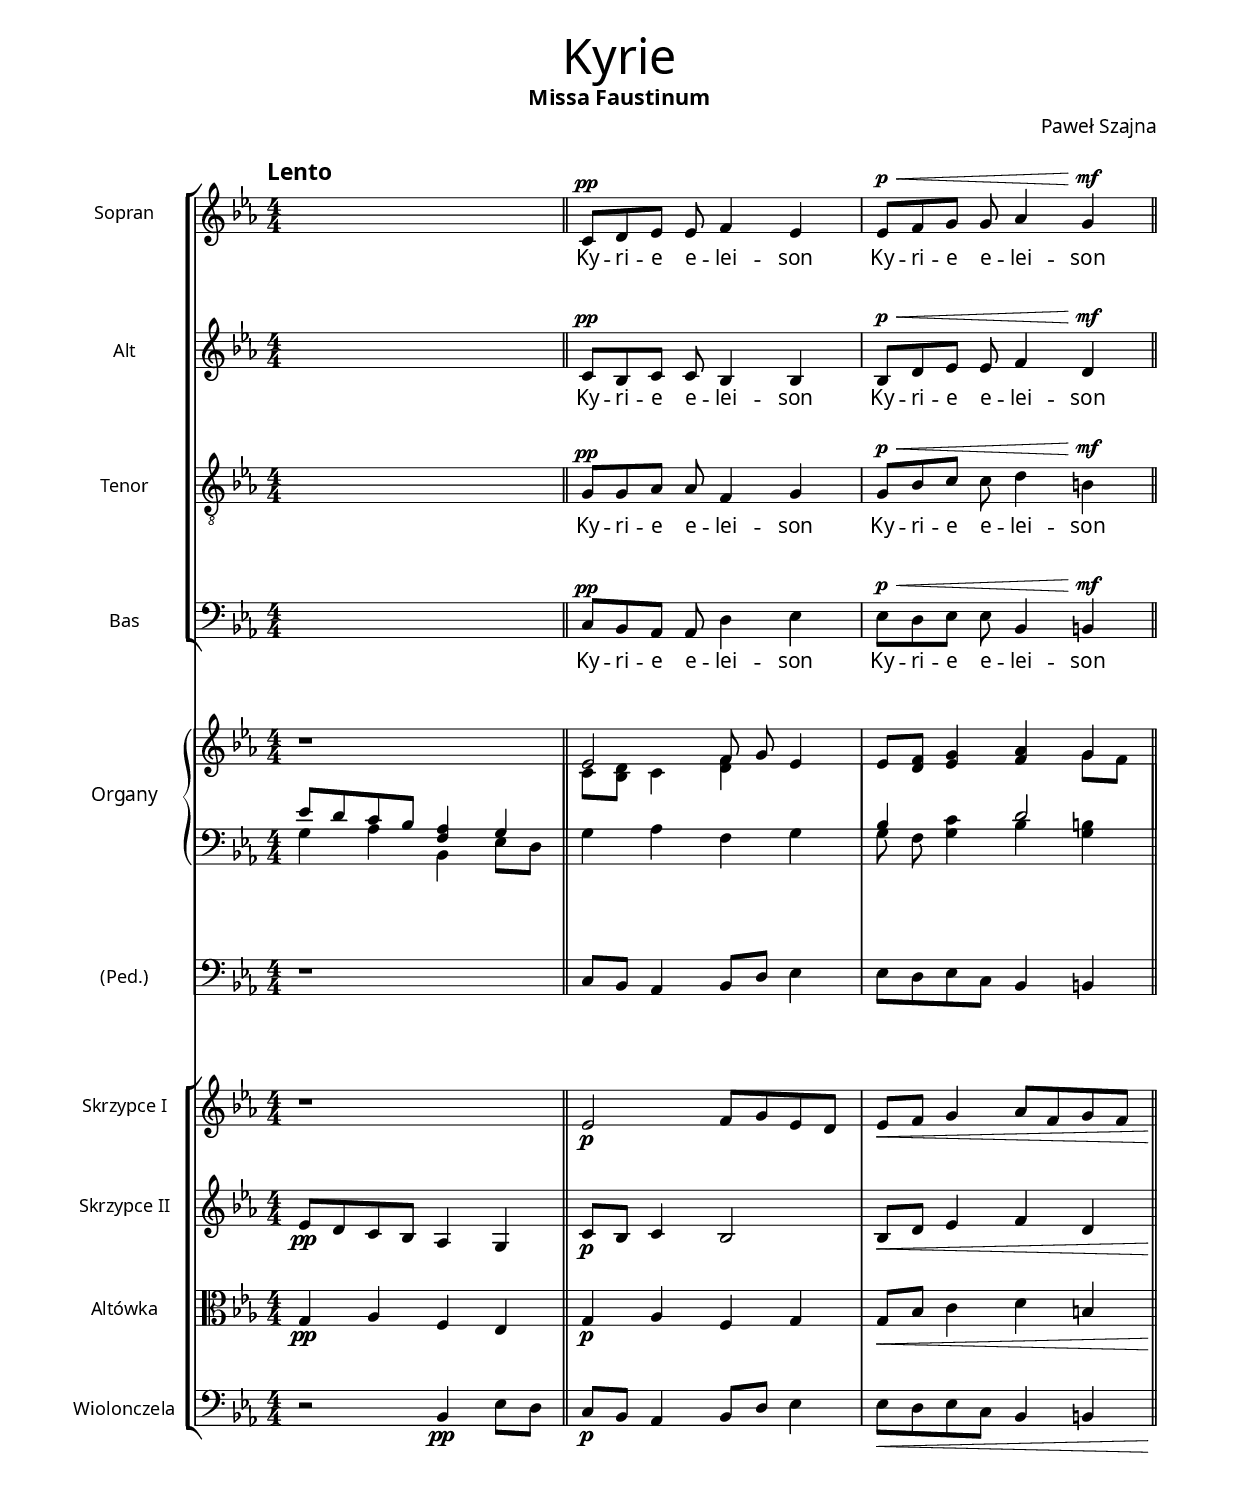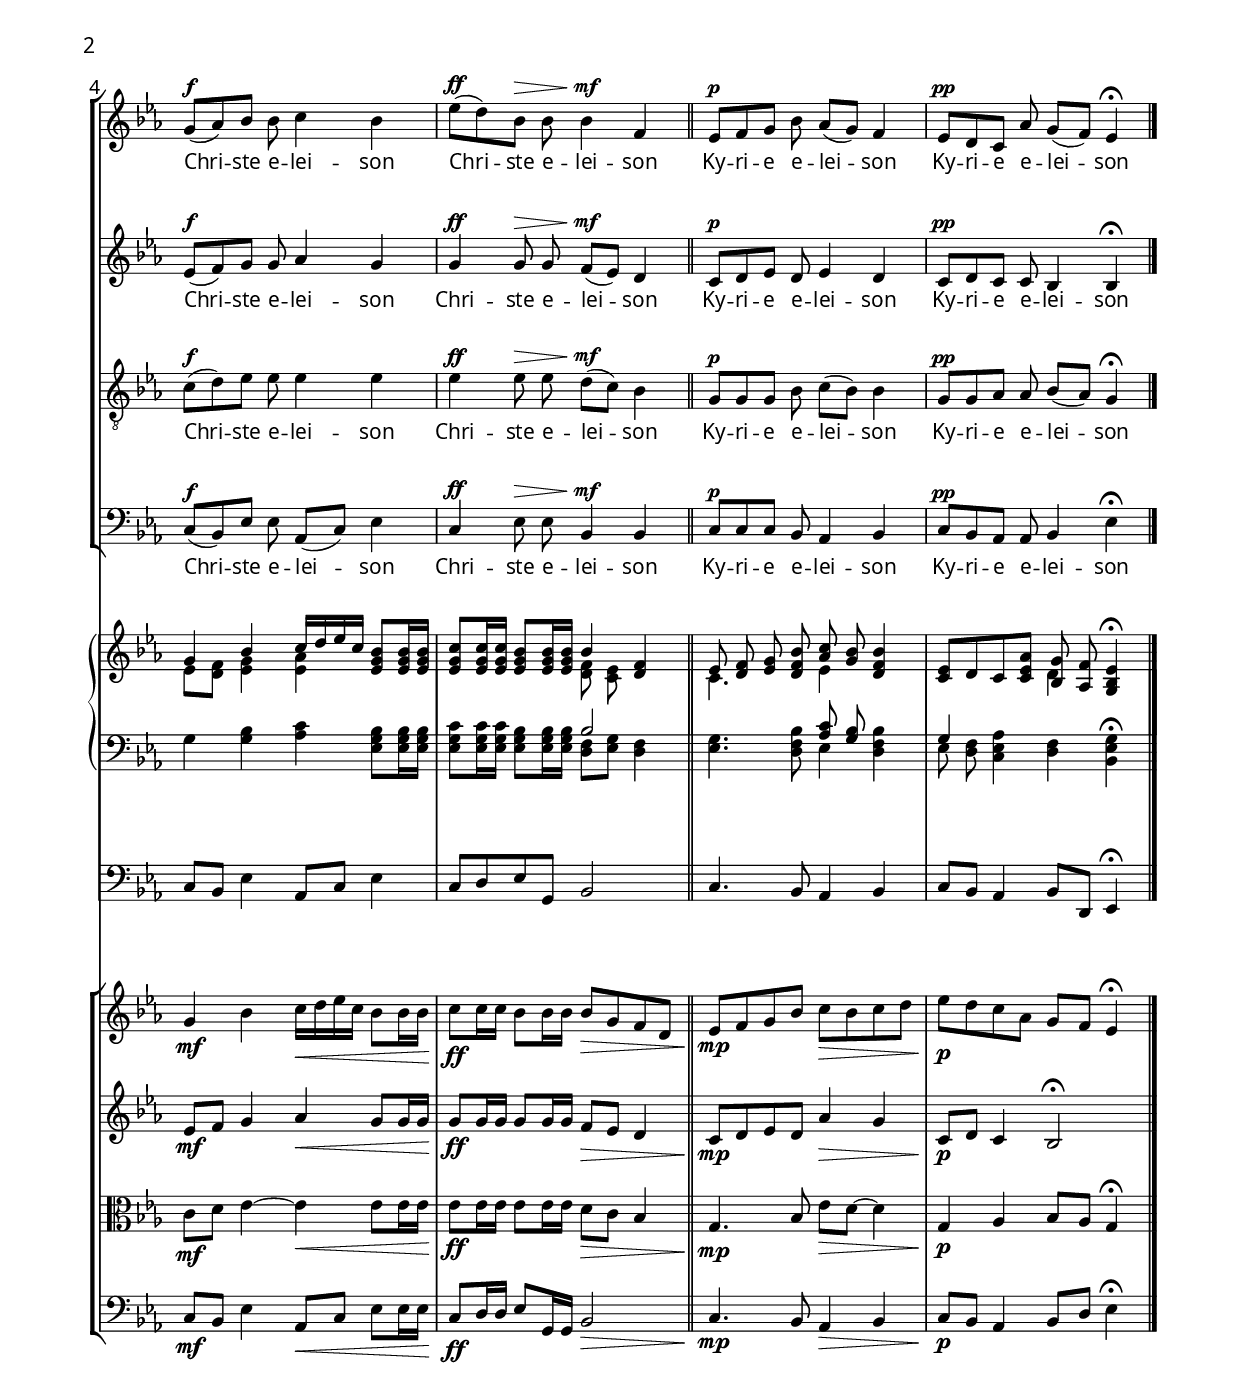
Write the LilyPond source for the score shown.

\version "2.18.2"

sopNotes = \relative c' {

	c8\pp[ d es] es f4 es     % Kyrie eleison
  es8\p\<[ f g] g as4 g\mf  % Kyrie eleison

  \bar "||"

  g8\f[( as) bes] bes c4 bes       % Christe eleison
  es8\ff[( d) bes\>] bes bes4\mf f % Christe eleison

  \bar "||"

  es8\p[ f g] bes as[( g)] f4          % Kyrie eleison
  es8\pp[ d c] as' g[( f)] es4\fermata % Kyrie eleison

  \bar "|."

}

altNotes = \relative c' {
	
  c8\pp[ bes c] c bes4 bes
  bes8\p\<[ d es] es f4 d\mf

  es8\f[( f) g] g as4 g 
  g4\ff \autoBeamOff g8\> g \autoBeamOn f\mf[( es)] d4

  c8\p[ d es] d es4 d
  c8\pp[ d c] c bes4 bes\fermata

}

tenNotes = \relative c' {

  g8\pp[ g as] as f4 g
  g8\p\<[ bes c] c d4 b\mf

  c8\f[( d) es] es es4 es
  es4\ff \autoBeamOff es8\> es \autoBeamOn d\mf[( c)] bes4

  g8\p[ g g] bes c[( bes)] bes4
  g8\pp[ g as] as bes[ (as)] g4\fermata

}

basNotes = \relative c {

  c8\pp[ bes as] as d4 es
  es8\p\<[ d es] es bes4 b\mf

  c8\f[( bes) es] es as,[( c)] es4
  c4\ff \autoBeamOff es8\> es \autoBeamOn bes4\mf bes

  c8\p[ c c] bes as4 bes
  c8\pp[ bes as] as bes4 es\fermata

}

sopLyrics = \lyricmode {
	Ky -- ri -- e e -- lei -- son
  Ky -- ri -- e e -- lei -- son
  Chri -- ste e -- lei -- son
  Chri -- ste e -- lei -- son
  Ky -- ri -- e e -- lei -- son
  Ky -- ri -- e e -- lei -- son
}

altLyrics = \sopLyrics
tenLyrics = \sopLyrics
basLyrics = \sopLyrics

violinANotes = \relative c' {

  r1 \bar "||"

  es2\p f8 g es d
  es\< f g4 as8 f g f \bar "||"

  g4\mf bes c16\< d es c bes8 bes16 bes
  c8\ff c16 c bes8 bes16 bes bes8\> g f d  \bar "||"

  es\mp f g bes c\> bes c d
  es\p d c as g f es4\fermata \bar "|."

}

violinBNotes = \relative c' {

  es8\pp d c bes as4 g \bar "||"

  c8\p bes c4 bes2
  bes8\< d es4 f d \bar "||"

  es8\mf f g4 as\< g8 g16 g
  g8\ff g16 g g8 g16 g f8\> es d4 \bar "||"

  c8\mp d es d as'4\> g
  c,8\p d c4 bes2\fermata \bar "|."

}

violaNotes = \relative c' {

  g4\pp as f es \bar "||"

  g\p as f g 
  g8\< bes c4 d b  \bar "||"

  c8\mf d es4~es\< es8 es16 es
  es8\ff es16 es es8 es16 es d8\> c bes4 \bar "||"

  g4.\mp bes8 es8\> d~d4
  g,\p as bes8 as g4\fermata \bar "|."

}

violoncelloNotes = \relative c {

  r2 bes4\pp es8 d \bar "||"

  c\p bes as4 bes8 d es4 
  es8\< d es c bes4 b \bar "||"

  c8\mf bes es4 as,8\< c es8 es16 es 
  c8\ff d16 d es8 g,16 g bes2\> \bar "||"

  c4.\mp bes8 as4\> bes
  c8\p bes as4 bes8 d es4\fermata  \bar "|."

}

organRHNotes = \relative c' {

  r1

  <<{es2 f8 g} \\ {c, <<bes d>> c4 <<d f>>}>> es
  es8 <<d f>> <<g4 es>> <<as f>> <<{g} \\ {g8 f}>>

  <<{g4 bes c16 d es c} \\ {es,8 <<d f>> <<es4 g>> <<es as>>}>> <<es8 g bes>> <<bes16 g es>> <<es g bes>>
  <<c8 g es>> <<c'16 g es>> <<c' g es>> <<bes'8 g es>> <<bes'16 g es>> <<bes' g es>> <<{bes'4} \\ {<<f8 d>> <<es c>>}>> <<f4 d>>

  <<{es8 <<d f>> <<es g>>} \\ {c,4.}>> <<bes'8 f d>> <<{<<c' as>> <<bes g>>} \\ {es4}>> <<d f bes>>
  <<c,8 es>> d c <<c es as>> <<{<<g bes,>> <<as f'>>} \\ {d4}>> <<es bes g\fermata>>

}

organLHNotes = \relative c' {
  
  <<{es8 d c bes <<as4 f>> g} \\ {g as bes, es8 d}>>

  g4 as f g
  <<{bes4} \\ {g8 f}>> <<g4 c>> <<{d2} \\ {bes4 <<b g>>}>>

  g4 <<bes g>> <<as c>> <<bes8 g es>> <<es16 g bes>> <<bes g es>>
  <<c'8 g es>> <<c'16 g es>> <<c' g es>> <<bes'8 g es>> <<bes'16 g es>> <<bes' g es>> <<{bes'2} \\ {<<f8 d>> <<g es>> <<f4 d>>}>>

  <<g4. es>> <<bes'8 f d>> <<{<<c'8 as>> <<bes g>>} \\ {es4}>> <<bes' f d>>
  <<{g4} \\ {es8 <<f d>>}>> <<c4 es as>> <<f d>> <<g es bes\fermata>>

}

organPedNotes = \relative c {
  
  r1 \bar "||"

  c8 bes as4  bes8 d es4 
  es8 d es c bes4 b \bar "||"

  c8 bes es4 as,8 c es4 
  c8 d es g, bes2 \bar "||"

  c4. bes8 as4 bes 
  c8 bes as4 bes8 d, es4\fermata \bar "|."

}

\header {
  title = "Kyrie"
  subtitle = "Missa Faustinum"
  composer = "Paweł Szajna"
}

\include "common.ly"

\score {
  <<
    \new ChoirStaff <<
      \new Voice = Sop { 
        \set Staff.instrumentName = "Sopran"
        \tempo "Lento"
        \time 4/4
        \key es \major s1 \bar "||"
        \sopNotes }
        \new Lyrics \lyricsto "Sop" \sopLyrics
      \new Voice = Alt {
        \set Staff.instrumentName = "Alt"
        \key es \major s1
        \altNotes }
        \new Lyrics \lyricsto "Alt" \altLyrics
      \new Voice = Ten {
        \set Staff.instrumentName = "Tenor"
        \clef "treble_8"
        \key es \major s1
        \tenNotes }
        \new Lyrics \lyricsto "Ten" \tenLyrics
      \new Voice = Bas {
        \set Staff.instrumentName = "Bas"
        \clef bass
        \key es \major s1
        \basNotes }
        \new Lyrics \lyricsto "Bas" \basLyrics
    >>

    \new StaffGroup <<
      \set StaffGroup.systemStartDelimiter = #'SystemStartBar
      \new PianoStaff <<
        \new Staff { \key es \major \organRHNotes }
        \new Staff { \clef bass \key es \major \organLHNotes }
      >>
      \new Staff = "Pedal" <<
        \set Staff.instrumentName = "(Ped.)"
        \key es \major \clef bass
        \new Voice {
          \organPedNotes
        }
      >>
    >>

    \new StaffGroup <<
      \new Staff { \set Staff.instrumentName = "Skrzypce I" \key es \major \violinANotes }
      \new Staff { \set Staff.instrumentName = "Skrzypce II" \key es \major \violinBNotes }
      \new Staff { \set Staff.instrumentName = "Altówka" \key es \major \clef alto \violaNotes }
      \new Staff { \set Staff.instrumentName = "Wiolonczela" \key es \major \clef bass \violoncelloNotes }
    >>

  >>

  \layout { }
  %\midi { }

}